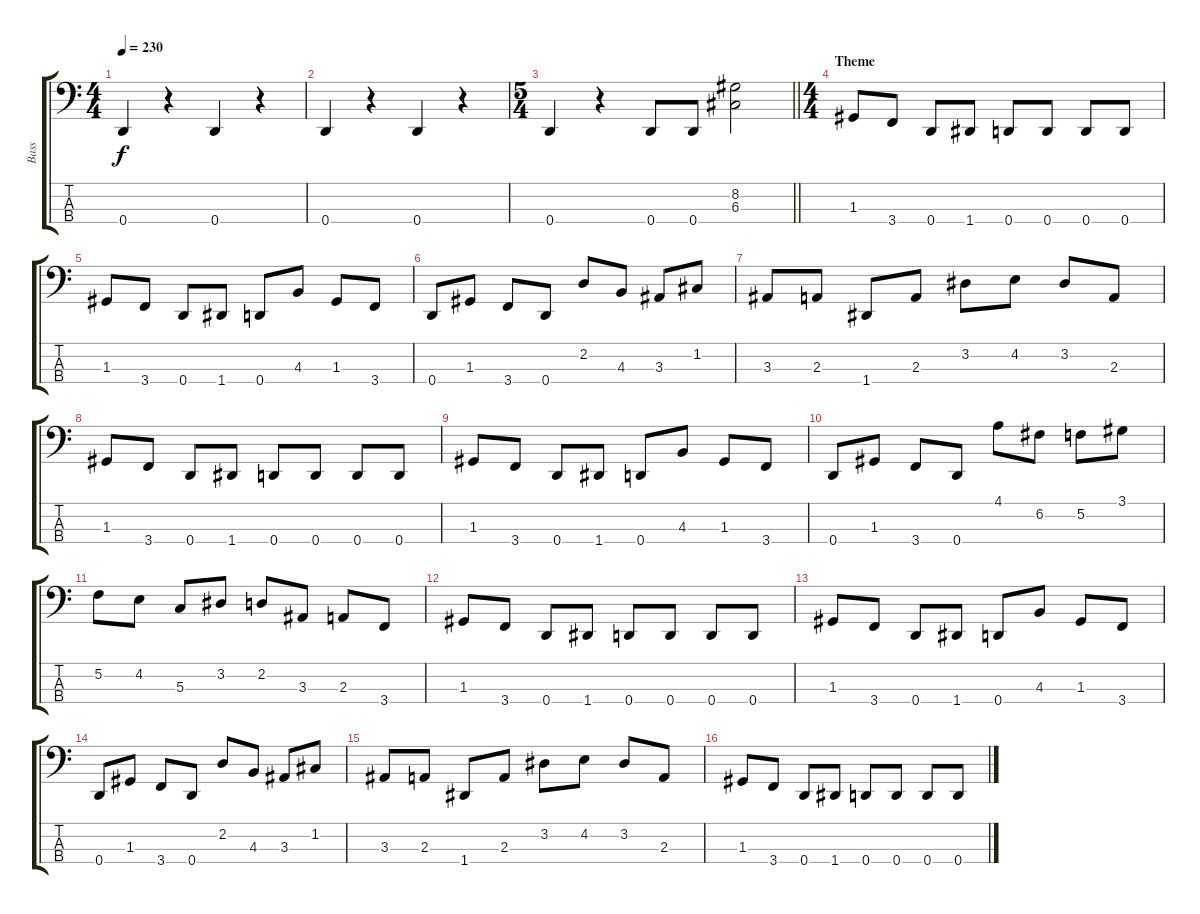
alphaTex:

\track ("Bass" "Bass") {instrument electricbasspick}
\staff {score tabs}
\tuning (F2 C2 G1 D1) {hide}
\ts (4 4)
\tempo 230
\clef f4
\ks c
0.4.4{dy f} r.4 0.4.4 r.4 |
0.4.4 r.4 0.4.4 r.4 |
\ts (5 4)
\barLineRight lightlight
0.4.4 r.4 0.4.8 0.4.8 (8.2 6.3).2 |
\ts (4 4)
\section ("" "Theme")
1.3.8 3.4.8 0.4.8 1.4.8 0.4.8 0.4.8 0.4.8 0.4.8 |
1.3.8 3.4.8 0.4.8 1.4.8 0.4.8 4.3.8 1.3.8 3.4.8 |
0.4.8 1.3.8 3.4.8 0.4.8 2.2.8 4.3.8 3.3.8 1.2.8 |
3.3.8 2.3.8 1.4.8 2.3.8 3.2.8 4.2.8 3.2.8 2.3.8 |
1.3.8 3.4.8 0.4.8 1.4.8 0.4.8 0.4.8 0.4.8 0.4.8 |
1.3.8 3.4.8 0.4.8 1.4.8 0.4.8 4.3.8 1.3.8 3.4.8 |
0.4.8 1.3.8 3.4.8 0.4.8 4.1.8 6.2.8 5.2.8 3.1.8 |
5.2.8 4.2.8 5.3.8 3.2.8 2.2.8 3.3.8 2.3.8 3.4.8 |
1.3.8 3.4.8 0.4.8 1.4.8 0.4.8 0.4.8 0.4.8 0.4.8 |
1.3.8 3.4.8 0.4.8 1.4.8 0.4.8 4.3.8 1.3.8 3.4.8 |
0.4.8 1.3.8 3.4.8 0.4.8 2.2.8 4.3.8 3.3.8 1.2.8 |
3.3.8 2.3.8 1.4.8 2.3.8 3.2.8 4.2.8 3.2.8 2.3.8 |
1.3.8 3.4.8 0.4.8 1.4.8 0.4.8 0.4.8 0.4.8 0.4.8
